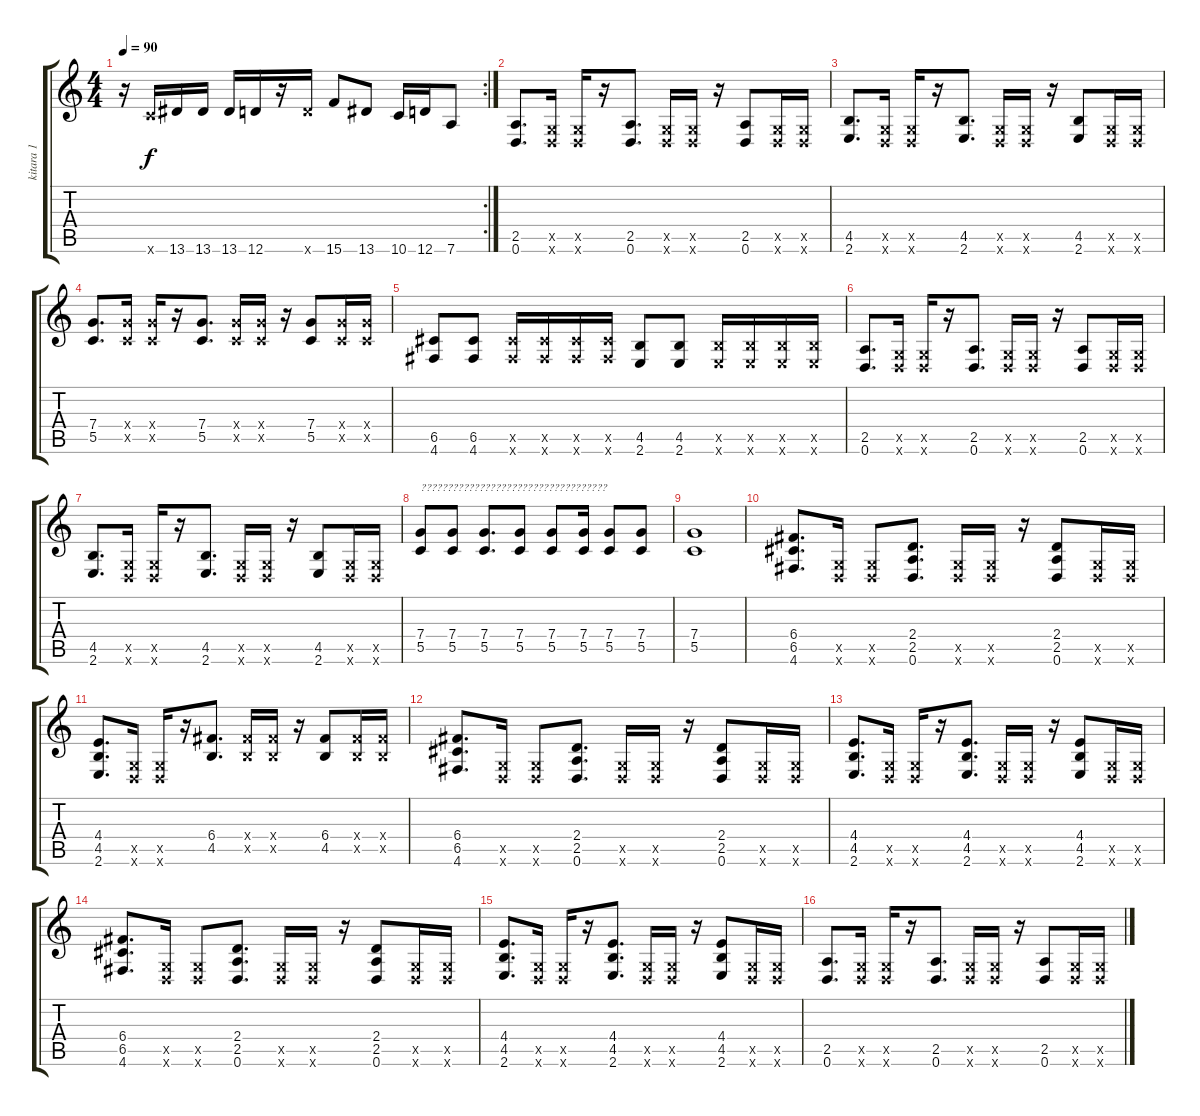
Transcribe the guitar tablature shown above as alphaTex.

\track ("kitara 1 " "kitara 1 ") {instrument distortionguitar}
\staff {score tabs}
\tuning (D4 A3 F3 C3 G2 D2) {hide}
\rc 2
\ts (4 4)
\tempo 90
\clef g2
\ks c
r.16{dy f} 10.6{x}.16 13.6.16 13.6.16 13.6.16 12.6.16 r.16 12.6{x}.16 15.6.8 13.6.8 10.6.16 12.6.16 7.6.8 |
(2.5 0.6).8{d} (0.5{x} 0.6{x}).16 (0.5{x} 0.6{x}).16 r.16 (2.5 0.6).8{d} (0.5{x} 0.6{x}).16 (0.5{x} 0.6{x}).16 r.16 (2.5 0.6).8 (0.5{x} 0.6{x}).16 (0.5{x} 0.6{x}).16 |
(4.5 2.6).8{d} (0.5{x} 0.6{x}).16 (0.5{x} 0.6{x}).16 r.16 (4.5 2.6).8{d} (0.5{x} 0.6{x}).16 (0.5{x} 0.6{x}).16 r.16 (4.5 2.6).8 (0.5{x} 0.6{x}).16 (0.5{x} 0.6{x}).16 |
(7.4 5.5).8{d} (7.4{x} 5.5{x}).16 (7.4{x} 5.5{x}).16 r.16 (7.4 5.5).8{d} (7.4{x} 5.5{x}).16 (7.4{x} 5.5{x}).16 r.16 (7.4 5.5).8 (7.4{x} 5.5{x}).16 (7.4{x} 5.5{x}).16 |
(6.5 4.6).8 (6.5 4.6).8 (6.5{x} 4.6{x}).16 (6.5{x} 4.6{x}).16 (6.5{x} 4.6{x}).16 (6.5{x} 4.6{x}).16 (4.5 2.6).8 (4.5 2.6).8 (4.5{x} 2.6{x}).16 (4.5{x} 2.6{x}).16 (4.5{x} 2.6{x}).16 (4.5{x} 2.6{x}).16 |
(2.5 0.6).8{d} (0.5{x} 0.6{x}).16 (0.5{x} 0.6{x}).16 r.16 (2.5 0.6).8{d} (0.5{x} 0.6{x}).16 (0.5{x} 0.6{x}).16 r.16 (2.5 0.6).8 (0.5{x} 0.6{x}).16 (0.5{x} 0.6{x}).16 |
(4.5 2.6).8{d} (0.5{x} 0.6{x}).16 (0.5{x} 0.6{x}).16 r.16 (4.5 2.6).8{d} (0.5{x} 0.6{x}).16 (0.5{x} 0.6{x}).16 r.16 (4.5 2.6).8 (0.5{x} 0.6{x}).16 (0.5{x} 0.6{x}).16 |
(7.4 5.5).8{txt "???????????????????????????????????"} (7.4 5.5).8 (7.4 5.5).8{d} (7.4 5.5).8 (7.4 5.5).8 (7.4 5.5).16 (7.4 5.5).8 (7.4 5.5).8 |
(7.4 5.5).1 |
(6.4 6.5 4.6).8{d} (0.5{x} 0.6{x}).16 (0.5{x} 0.6{x}).8 (2.4 2.5 0.6).8{d} (0.5{x} 0.6{x}).16 (0.5{x} 0.6{x}).16 r.16 (2.4 2.5 0.6).8 (0.5{x} 0.6{x}).16 (0.5{x} 0.6{x}).16 |
(4.4 4.5 2.6).8{d} (0.5{x} 0.6{x}).16 (0.5{x} 0.6{x}).16 r.16 (6.4 4.5).8{d} (6.4{x} 4.5{x}).16 (6.4{x} 4.5{x}).16 r.16 (6.4 4.5).8 (6.4{x} 4.5{x}).16 (6.4{x} 4.5{x}).16 |
(6.4 6.5 4.6).8{d} (0.5{x} 0.6{x}).16 (0.5{x} 0.6{x}).8 (2.4 2.5 0.6).8{d} (0.5{x} 0.6{x}).16 (0.5{x} 0.6{x}).16 r.16 (2.4 2.5 0.6).8 (0.5{x} 0.6{x}).16 (0.5{x} 0.6{x}).16 |
(4.4 4.5 2.6).8{d} (0.5{x} 0.6{x}).16 (0.5{x} 0.6{x}).16 r.16 (4.4 4.5 2.6).8{d} (0.5{x} 0.6{x}).16 (0.5{x} 0.6{x}).16 r.16 (4.4 4.5 2.6).8 (0.5{x} 0.6{x}).16 (0.5{x} 0.6{x}).16 |
(6.4 6.5 4.6).8{d} (0.5{x} 0.6{x}).16 (0.5{x} 0.6{x}).8 (2.4 2.5 0.6).8{d} (0.5{x} 0.6{x}).16 (0.5{x} 0.6{x}).16 r.16 (2.4 2.5 0.6).8 (0.5{x} 0.6{x}).16 (0.5{x} 0.6{x}).16 |
(4.4 4.5 2.6).8{d} (0.5{x} 0.6{x}).16 (0.5{x} 0.6{x}).16 r.16 (4.4 4.5 2.6).8{d} (0.5{x} 0.6{x}).16 (0.5{x} 0.6{x}).16 r.16 (4.4 4.5 2.6).8 (0.5{x} 0.6{x}).16 (0.5{x} 0.6{x}).16 |
(2.5 0.6).8{d} (0.5{x} 0.6{x}).16 (0.5{x} 0.6{x}).16 r.16 (2.5 0.6).8{d} (0.5{x} 0.6{x}).16 (0.5{x} 0.6{x}).16 r.16 (2.5 0.6).8 (0.5{x} 0.6{x}).16 (0.5{x} 0.6{x}).16
